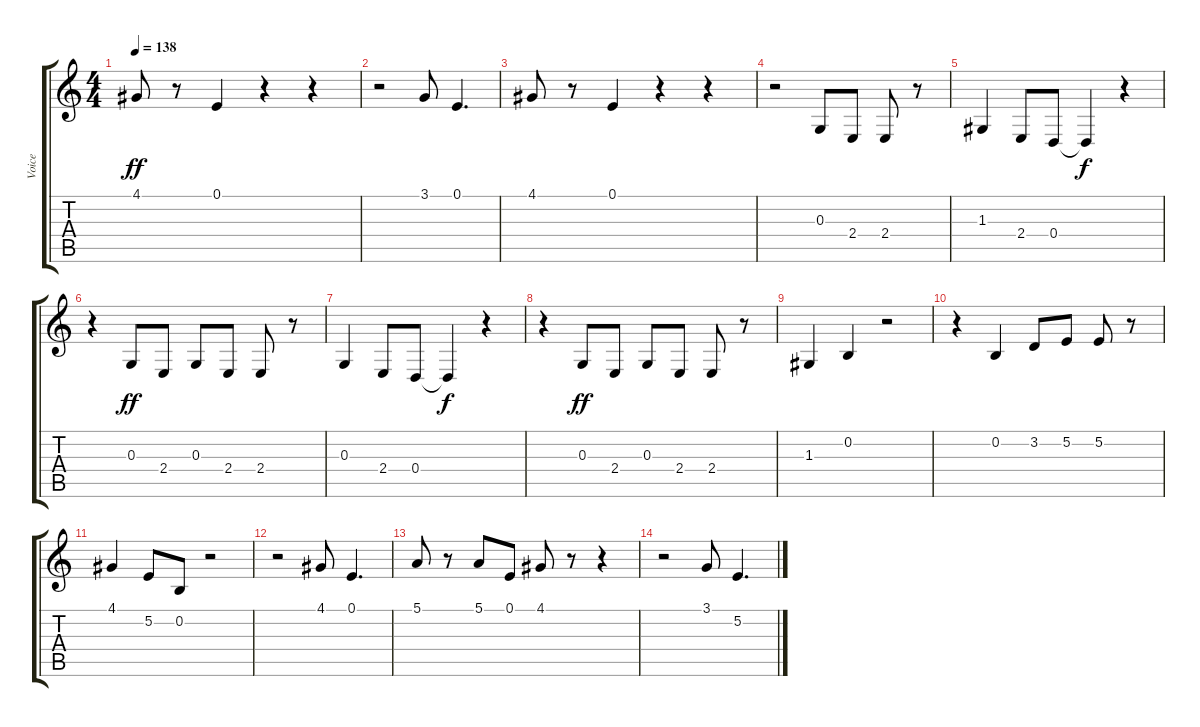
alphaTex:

\track ("Voice" "Voice") {instrument acousticgrandpiano}
\staff {score tabs}
\tuning (E4 B3 G3 D3 A2 E2) {hide}
\ts (4 4)
\tempo 138
\clef g2
\ks c
4.1.8{dy ff} r.8 0.1.4 r.4 r.4 |
r.2 3.1.8 0.1.4{d} |
4.1.8 r.8 0.1.4 r.4 r.4 |
r.2 0.3.8 2.4.8 2.4.8 r.8 |
1.3.4 2.4.8 0.4.8 0.4{t}.4{dy f} r.4 |
r.4 0.3.8{dy ff} 2.4.8 0.3.8 2.4.8 2.4.8 r.8 |
0.3.4 2.4.8 0.4.8 0.4{t}.4{dy f} r.4 |
r.4 0.3.8{dy ff} 2.4.8 0.3.8 2.4.8 2.4.8 r.8 |
1.3.4 0.2.4 r.2 |
r.4 0.2.4 3.2.8 5.2.8 5.2.8 r.8 |
4.1.4 5.2.8 0.2.8 r.2 |
r.2 4.1.8 0.1.4{d} |
5.1.8{volume 0} r.8 5.1.8 0.1.8 4.1.8 r.8 r.4 |
r.2 3.1.8 5.2.4{d}
